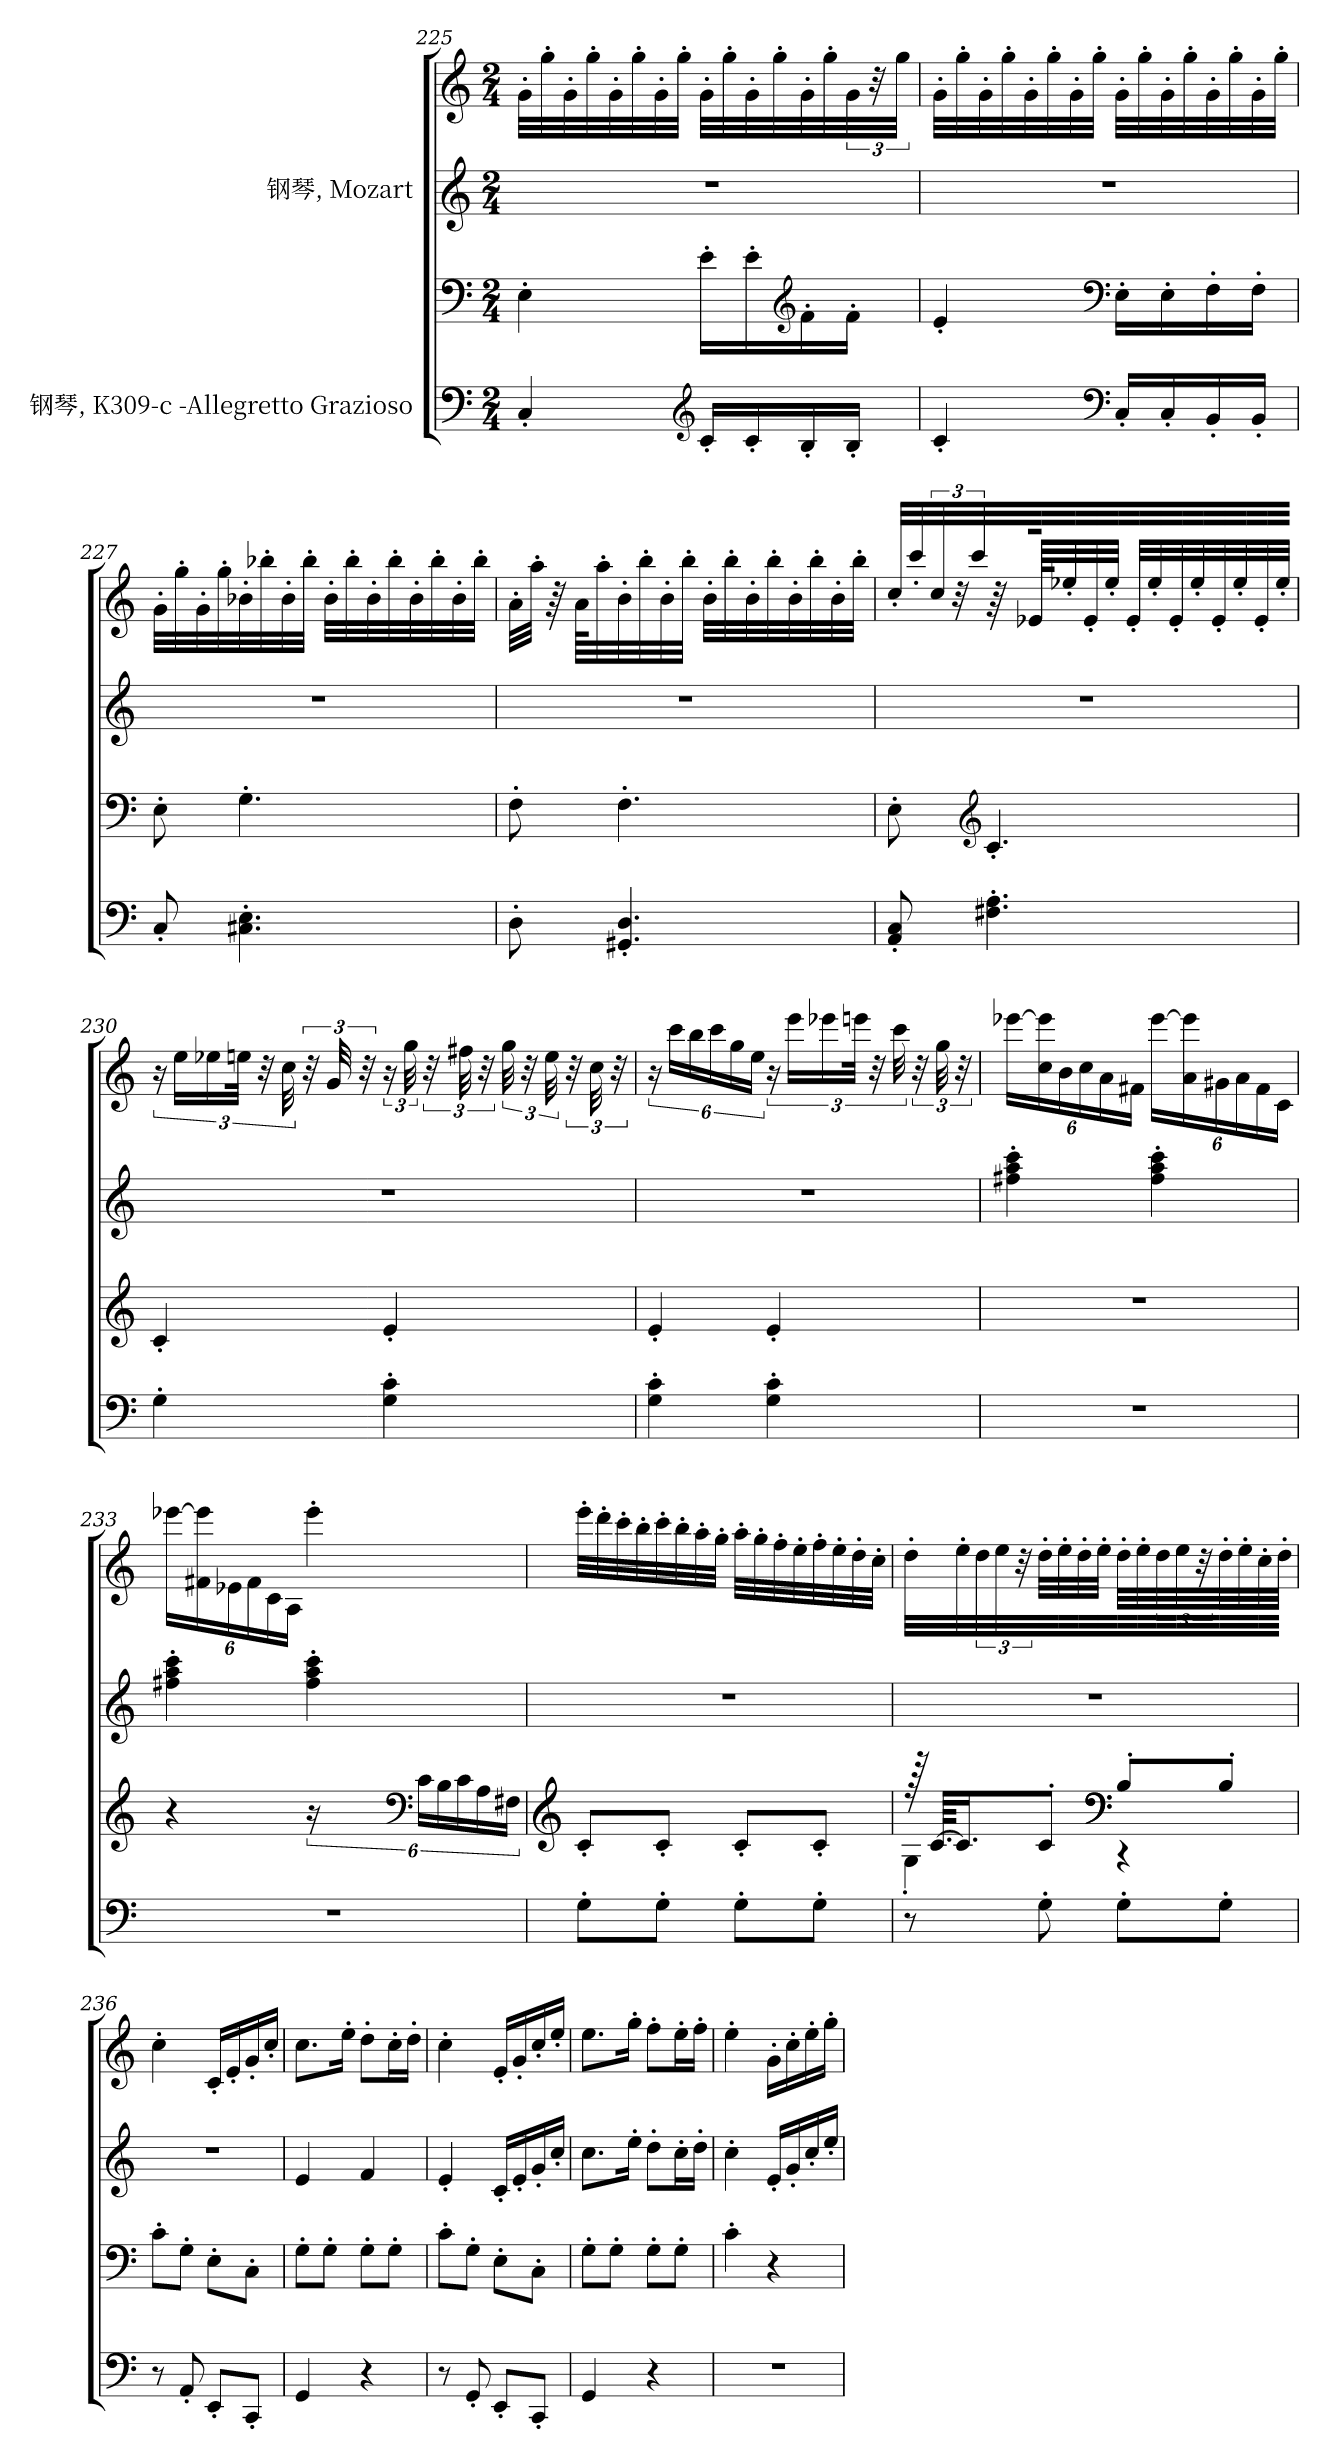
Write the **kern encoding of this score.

**kern	**kern	**kern	**kern
*part2	*part2	*part1	*part1
*staff4	*staff3	*staff2	*staff1
*I"钢琴, K309-c -Allegretto Grazioso	*	*I"钢琴, Mozart	*
!!LO:LB:g=z
*clefF4	*clefF4	*clefG2	*clefG2
*k[]	*k[]	*k[]	*k[]
*M2/4	*M2/4	*M2/4	*M2/4
=225	=225	=225	=225
4C'/	4E'\	2r	32g'\LLL
.	.	.	32gg'\
.	.	.	32g'\
.	.	.	32gg'\
.	.	.	32g'\
.	.	.	32gg'\
.	.	.	32g'\
.	.	.	32gg'\JJJ
*clefG2	*	*	*
16c'/LL	16e'\LL	.	32g'\LLL
.	.	.	32gg'\
16c'/	16e'\	.	32g'\
.	.	.	32gg'\
*	*clefG2	*	*
16B'/	16f'\	.	32g'\
.	.	.	32gg'\
16B'/JJ	16f'\JJ	.	48g\JJJ
.	.	.	48r
.	.	.	48gg\
=226	=226	=226	=226
4c'/	4e'/	2r	32g'\LLL
.	.	.	32gg'\
.	.	.	32g'\
.	.	.	32gg'\
.	.	.	32g'\
.	.	.	32gg'\
.	.	.	32g'\
.	.	.	32gg'\JJJ
*clefF4	*clefF4	*	*
16C'/LL	16E'\LL	.	32g'\LLL
.	.	.	32gg'\
16C'/	16E'\	.	32g'\
.	.	.	32gg'\
16BB'/	16F'\	.	32g'\
.	.	.	32gg'\
16BB'/JJ	16F'\JJ	.	32g'\
.	.	.	32gg'\JJJ
!!LO:LB:g=z
=227	=227	=227	=227
8C'/	8E'\	2r	32g'\LLL
.	.	.	32gg'\
.	.	.	32g'\
.	.	.	32gg'\
4.C#X\' 4.E\'	4.G'\	.	32b-X'\
.	.	.	32bb-X'\
.	.	.	32b-'\
.	.	.	32bb-'\JJJ
.	.	.	32b-'\LLL
.	.	.	32bb-'\
.	.	.	32b-'\
.	.	.	32bb-'\
.	.	.	32b-'\
.	.	.	32bb-'\
.	.	.	32b-'\
.	.	.	32bb-'\JJJ
=228	=228	=228	=228
8D'\	8F'\	2r	32a'\LLL
.	.	.	32aa'\JJJ
.	.	.	64r
.	.	.	64a\KLLL
.	.	.	32aa'\
4.GG#X/' 4.D/'	4.F'\	.	32b'\
.	.	.	32bb'\
.	.	.	32b'\
.	.	.	32bb'\JJJ
.	.	.	32b'\LLL
.	.	.	32bb'\
.	.	.	32b'\
.	.	.	32bb'\
.	.	.	32b'\
.	.	.	32bb'\
.	.	.	32b'\
.	.	.	32bb'\JJJ
!!LO:PB:g=z
=229	=229	=229	=229
8AA/' 8C/'	8E'\	2r	32cc'\LLL
.	.	.	32ccc'\
.	.	.	48cc\JJJ
.	.	.	48r
.	.	.	48ccc\
*	*clefG2	*	*
4.F#X\' 4.A\'	4.c'/	.	64r
.	.	.	64e-X/KLLL
.	.	.	32ee-X'/
.	.	.	32e-'/
.	.	.	32ee-'/JJJ
.	.	.	32e-'/LLL
.	.	.	32ee-'/
.	.	.	32e-'/
.	.	.	32ee-'/
.	.	.	32e-'/
.	.	.	32ee-'/
.	.	.	32e-'/
.	.	.	32ee-'/JJJ
=230	=230	=230	=230
4G'\	4c'/	2r	24r
.	.	.	24ee\LL
.	.	.	24ee-X\
.	.	.	48een\JJk
.	.	.	48r
.	.	.	48cc\
.	.	.	48r
.	.	.	48g/
.	.	.	48r
4G\' 4c\'	4e'/	.	24r
.	.	.	48gg\
.	.	.	48r
.	.	.	48ff#X\
.	.	.	48r
.	.	.	48gg\
.	.	.	48r
.	.	.	48ee\
.	.	.	48r
.	.	.	48cc\
.	.	.	48r
!!LO:LB:g=z
=231	=231	=231	=231
4G\' 4c\'	4e'/	2r	24r
.	.	.	24ccc\LL
.	.	.	24bb\
*	*	*	*Xbrackettup
.	.	.	24ccc\
.	.	.	24gg\
.	.	.	24ee\JJ
*	*	*	*brackettup
4G\' 4c\'	4e'/	.	24r
.	.	.	24eee\LL
.	.	.	24eee-X\
.	.	.	48eeen\JJk
.	.	.	48r
.	.	.	48ccc\
.	.	.	48r
.	.	.	48gg\
.	.	.	48r
=232	=232	=232	=232
*	*	*	*Xbrackettup
2r	2r	4ff#X\' 4aa\' 4ccc\'	[24eee-X\LL
.	.	.	24cc\ 24eee-\]
.	.	.	24b\
.	.	.	24cc\
.	.	.	24a\
.	.	.	24f#X\JJ
.	.	4ff#\' 4aa\' 4ccc\'	[24eee-\LL
.	.	.	24a\ 24eee-\]
.	.	.	24g#X\
.	.	.	24a\
.	.	.	24f#\
.	.	.	24c\JJ
!!LO:LB:g=z
=233	=233	=233	=233
2r	4r	4ff#X\' 4aa\' 4ccc\'	[24eee-X\LL
.	.	.	24f#X\ 24eee-\]
.	.	.	24e-X\
.	.	.	24f#\
.	.	.	24c\
.	.	.	24A\JJ
.	24r	4ff#\' 4aa\' 4ccc\'	4eee-'\
*	*clefF4	*	*
.	24c\LL	.	.
.	24B\	.	.
*	*Xbrackettup	*	*
.	24c\	.	.
.	24A\	.	.
.	24F#X\JJ	.	.
=234	=234	=234	=234
*	*clefG2	*	*
8G'\L	8c'/L	2r	32eee'\LLL
.	.	.	32ddd'\
.	.	.	32ccc'\
.	.	.	32bb'\
8G'\J	8c'/J	.	32ccc'\
.	.	.	32bb'\
.	.	.	32aa'\
.	.	.	32gg'\JJJ
8G'\L	8c'/L	.	32aa'\LLL
.	.	.	32gg'\
.	.	.	32ff'\
.	.	.	32ee'\
8G'\J	8c'/J	.	32ff'\
.	.	.	32ee'\
.	.	.	32dd'\
.	.	.	32cc'\JJJ
!!LO:PB:g=z
=235	=235	=235	=235
*	*^	*	*
8r	128r	4G'\	2r	32dd'\LLL
.	[64.c/KKLL	.	.	.
.	16.c/J]	.	.	32ee'\
*	*	*	*	*brackettup
.	.	.	.	48dd\
.	.	.	.	48ee\JJJ
.	.	.	.	48r
8G'\	8c'/J	.	.	32dd'\LLL
.	.	.	.	32ee'\
.	.	.	.	32dd'\
.	.	.	.	32ee'\JJJ
*	*clefF4	*	*	*
8G'\L	8B'/L	4r	.	32dd'\LLL
.	.	.	.	32ee'\
.	.	.	.	48dd\
.	.	.	.	48ee\JJJ
.	.	.	.	48r
8G'\J	8B'/J	.	.	32dd'\LLL
.	.	.	.	32ee'\
.	.	.	.	32cc'\
.	.	.	.	32dd'\JJJ
*	*v	*v	*	*
=236	=236	=236	=236
8r	8c'\L	2r	4cc'\
8AA'/	8G'\J	.	.
8EE'/L	8E'\L	.	16c'/LL
.	.	.	16e'/
8CC'/J	8C'\J	.	16g'/
.	.	.	16cc'/JJ
=237	=237	=237	=237
4GG/	8G'\L	4e/	8.cc\L
.	8G'\J	.	.
.	.	.	16ee'\Jk
4r	8G'\L	4f/	8dd'\L
.	8G'\J	.	16cc'\L
.	.	.	16dd'\JJ
=238	=238	=238	=238
8r	8c'\L	4e'/	4cc'\
8GG'/	8G'\J	.	.
8EE'/L	8E'\L	16c'/LL	16e'/LL
.	.	16e'/	16g'/
8CC'/J	8C'\J	16g'/	16cc'/
.	.	16cc'/JJ	16ee'/JJ
!!LO:LB:g=z
=239	=239	=239	=239
4GG/	8G'\L	8.cc\L	8.ee\L
.	8G'\J	.	.
.	.	16ee'\Jk	16gg'\Jk
4r	8G'\L	8dd'\L	8ff'\L
.	8G'\J	16cc'\L	16ee'\L
.	.	16dd'\JJ	16ff'\JJ
=240	=240	=240	=240
2r	4c'\	4cc'\	4ee'\
.	4r	16e'/LL	16g'\LL
.	.	16g'/	16cc'\
.	.	16cc'/	16ee'\
.	.	16ee'/JJ	16gg'\JJ
=	=	=	=
*-	*-	*-	*-
